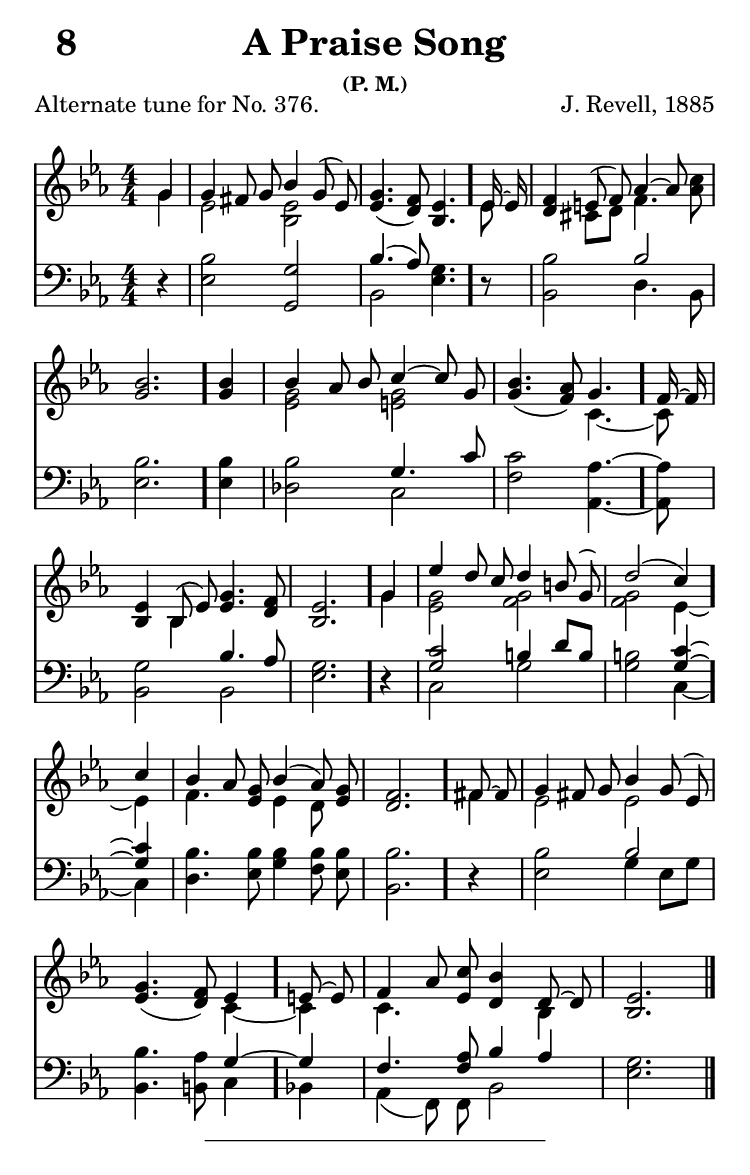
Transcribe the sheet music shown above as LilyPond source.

\include "common/global.ily"
\paper {
  \include "common/paper-additional.ily"
  ragged-bottom = ##t
}

\header{
  hymnnumber = "8"
  title = ""
  tunename = "A Praise Song"
  meter = "P. M."
  poet = ""
  composer = "J. Revell, 1885" % from https://biblicalstudies.org.uk/pdf/eq/1962-4_206.pdf
  alternate = \markup { "Alternate tune for No. 376." }
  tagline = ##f
}

% for fermata in MIDI
ta = { \tempo 4=126 }
tb = { \tempo 4=63  }

global = {
  \include "common/overrides.ily"
  \override Staff.TimeSignature.style = #'numbered
  \time 4/4
  \override Score.MetronomeMark.transparent = ##t % hide all fermata changes too
  \ta
  \key ees \major
  \partial 4
  \autoBeamOff
}

notesSoprano = {
\global
\relative c'' {

  g4 | g fis8 g bes4 g8( ees) | g4.( f8) ees4. \bar "."
  ees16 ~ ees | f4 e8( f) aes4 ~ aes8 c8 | bes2. \bar "." \eogbreak
  bes4 | bes aes8 bes c4 ~ c8 g | bes4.( aes8) g4. \bar "."
  f16 ~ f | ees4 bes8( ees) g4. f8 | ees2. \bar "." \eogbreak

  g4 | ees'4 d8 c d4 b8( g) | d'2( c4) \bar "."
  c4 | bes4 aes8 g bes4( aes8) g | f2. \bar "." \eogbreak
  fis8 ~ fis | g4 fis8 g bes4 g8( ees) | g4.( f8) ees4 \bar "."
  e8 ~ e | f4 aes8 c bes4 d,8 ~ d | ees2. \bar "|."

}
}

notesAlto = {
\global
\relative e' {

  g4 | ees2 <ees bes> | ees4.( d8) bes4.
  ees8 | d4 cis8[ d] f4. aes8 | g2.
  g4 | <g ees>2 <g e> | g4.( f8) c4. ~
  c8 | bes4 bes ees4. d8 | bes2.

  g'4 | <g ees>2 <g f> | <g f> ees4 ~
  ees4 | f4. ees8 ees4 d8 ees | d2.
  fis4 | ees2 ees | ees4.( d8) c4 ~
  c4 | c4. ees8 d4 bes4 | bes2.

}
}

notesTenor = {
\global
\relative a {

  r4 | bes2 g | bes4.( aes8) g4.
  r8 | bes2 bes | bes2.
  bes4 | bes2 g4. c8 | c2 aes4. ~
  aes8 | g2 bes4. aes8 | g2.

  r4 | <c g>2 b4 d8[ b] | b2 <c g>4 ~
  <c g>4 | bes4. bes8 bes4 bes8 bes | bes2.
  r4 | bes2 bes | bes4. aes8 g4 ~
  g4 | f4. <aes f>8 bes4 aes | g2.
}
}

notesBass = {
\global
\relative f {

  r4 | ees2 g, | bes ees4.
  r8 | bes2 d4. bes8 | ees2.
  ees4 | des2 c | f aes,4. ~
  aes8 | bes2 bes | ees2.

  r4 | c2 g' | g c,4 ~
  c4 | d4. ees8 g4 f8 ees | bes2.
  r4 | ees2 g4 ees8[ g] | bes,4. b8 c4
  bes4 | aes4( f8) f8 bes2 | ees2.
}
}

\score {
  \context ChoirStaff <<
    \context Staff = upper <<
      \set Staff.autoBeaming = ##f
      \set ChoirStaff.systemStartDelimiter = #'SystemStartBar
      \set ChoirStaff.printPartCombineTexts = ##f
      \partcombine #'(2 . 11) \notesSoprano \notesAlto
    >>
    \context Staff = men <<
      \set Staff.autoBeaming = ##f
      \clef bass
      \set ChoirStaff.printPartCombineTexts = ##f
      \partcombine #'(2 . 11) \notesTenor \notesBass
    >>
  >>
  \layout {
    \include "common/layout.ily"
  }
  #(cond ((ly:get-option 'eog-midi-permitted) #{ \midi{
    \include "common/midi.ily"
  } #}))
}

\markup {
  \center-column {
    \override #'(span-factor . 1/2)
    \fill-line { \null \draw-hline \null }
  }
}

\version "2.19.49"  % necessary for upgrading to future LilyPond versions.

% vi:set et ts=2 sw=2 ai nocindent syntax=lilypond:
